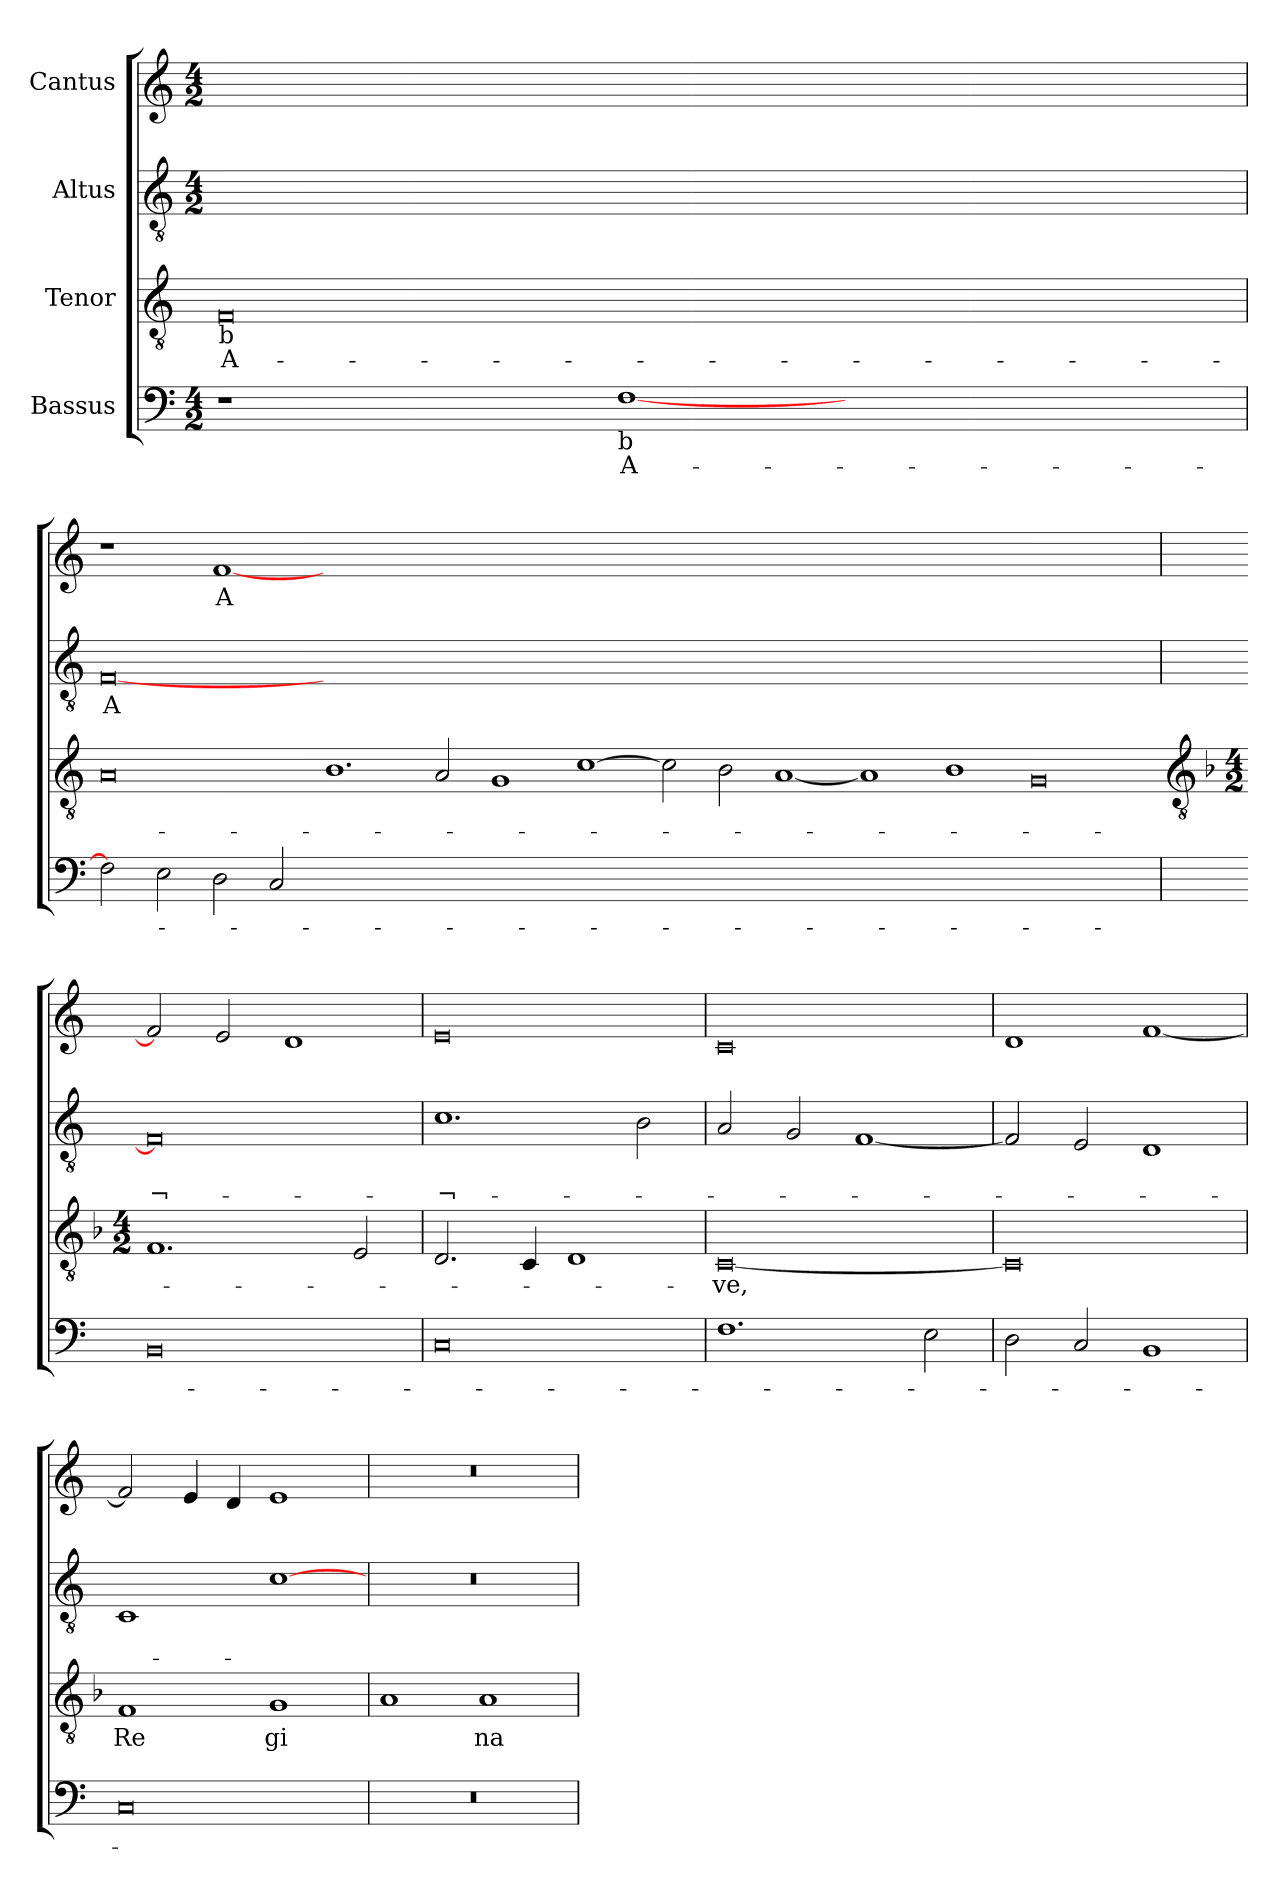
**kern	**text	**kern	**text	**kern	**text	**text	**kern	**text
*part4	*part4	*part3	*part3	*part2	*part2	*part2	*part1	*part1
*staff4	*staff4	*staff3	*staff3	*staff2	*staff2	*staff2	*staff1	*staff1
*I"Bassus	*	*I"Tenor	*	*I"Altus	*	*	*I"Cantus	*
*clefF4	*	*clefGv2	*	*clefGv2	*	*	*clefG2	*
*k[]	*	*k[]	*	*k[]	*	*	*k[]	*
*C:	*	*C:	*	*C:	*	*	*C:	*
*M4/2	*	*	*	*M4/2	*	*	*M4/2	*
=	=	=	=	=	=	=	=	=
!	!	!LO:TX:b:t=b	!	!	!	!	!	!
!	!	!	!LO:LY:b	!	!	!	!	!
1r	.	0F/	A-	4ryy	.	.	4ryy	.
.	.	.	.	4ryy	.	.	4ryy	.
.	.	.	.	4ryy	.	.	4ryy	.
.	.	.	.	4ryy	.	.	4ryy	.
!LO:TX:b:t=b	!	!	!	!	!	!	!	!
!	!LO:LY:b	!	!	!	!	!	!	!
[1F/	A-	.	.	0ryy	.	.	0ryy	.
1ryy	.	4ryy	.	.	.	.	.	.
.	.	4ryy	.	.	.	.	.	.
.	.	4ryy	.	.	.	.	.	.
.	.	4ryy	.	.	.	.	.	.
=0A	=0A	=0A	=0A	=0A	=0A	=0A	=0A	=0A
!	!	!	!	!	!LO:LY:b	!	!	!
2F\]	.	0A	.	[0F	A	.	1r	.
2E\	.	.	.	.	.	.	.	.
!	!	!	!	!	!	!	!	!LO:LY:b
2D\	.	.	.	.	.	.	[1f	A
2C/	.	.	.	.	.	.	.	.
000ryy	.	1.B	.	000ryy	.	.	000ryy	.
.	.	2A/	.	.	.	.	.	.
.	.	1G	.	.	.	.	.	.
.	.	[1c	.	.	.	.	.	.
.	.	2c\]	.	.	.	.	.	.
.	.	2B\	.	.	.	.	.	.
.	.	[1A	.	.	.	.	.	.
.	.	1A]	.	.	.	.	.	.
.	.	1B	.	.	.	.	.	.
0ryy	.	0G	.	0ryy	.	.	0ryy	.
!!LO:LB:g=z
=1A	=1A	=1A-	=1A	=1A	=1A	=1A	=1A	=1A
*	*	*clefGv2	*	*	*	*	*	*
*	*	*k[b-]	*	*	*	*	*	*
*	*	*F:	*	*	*	*	*	*
*	*	*M4/2	*	*	*	*	*	*
!	!	!	!	!	!	!LO:LY:b	!	!
0BB	.	1.F	.	0F]	.	¬-	2f/]	.
.	.	.	.	.	.	.	2e/	.
.	.	.	.	.	.	.	1d	.
.	.	2E/	.	.	.	.	.	.
=1B	=1B	=1B	=1B	=1B	=1B	=1B	=1B	=1B
!	!	!	!	!	!	!LO:LY:b	!	!
0C	.	2.D/	.	1.c	.	-¬-	0e	.
.	.	4C/	.	.	.	.	.	.
.	.	1D	.	.	.	.	.	.
.	.	.	.	2B\	.	.	.	.
=1C	=1C	=1C	=1C	=1C	=1C	=1C	=1C	=1C
!	!	!	!LO:LY:b	!	!	!	!	!
1.F	.	[0C	-ve,	2A/	.	.	0c	.
.	.	.	.	2G/	.	.	.	.
.	.	.	.	[1F	.	.	.	.
2E\	.	.	.	.	.	.	.	.
=1D	=1D	=1D	=1D	=1D	=1D	=1D	=1D	=1D
2D\	.	0C]	.	2F/]	.	.	1d	.
2C/	.	.	.	2E/	.	.	.	.
1BB	.	.	.	1D	.	.	[1f	.
=1E	=1E	=1E	=1E	=1E	=1E	=1E	=1E	=1E
!	!	!	!LO:LY:b	!	!	!	!	!
0C	.	1F	Re	1C	.	.	2f/]	.
.	.	.	.	.	.	.	4e/	.
.	.	.	.	.	.	.	4d/	.
!	!	!	!LO:LY:b	!	!	!	!	!
.	.	1G	gi	[1c	.	.	1e	.
=1F	=1F	=1F	=1F	=1F	=1F	=1F	=1F	=1F
0r	.	1A	.	0r	.	.	0r	.
!	!	!	!LO:LY:b	!	!	!	!	!
.	.	1A	na	.	.	.	.	.
=	=	=	=	=	=	=	=	=
*-	*-	*-	*-	*-	*-	*-	*-	*-
